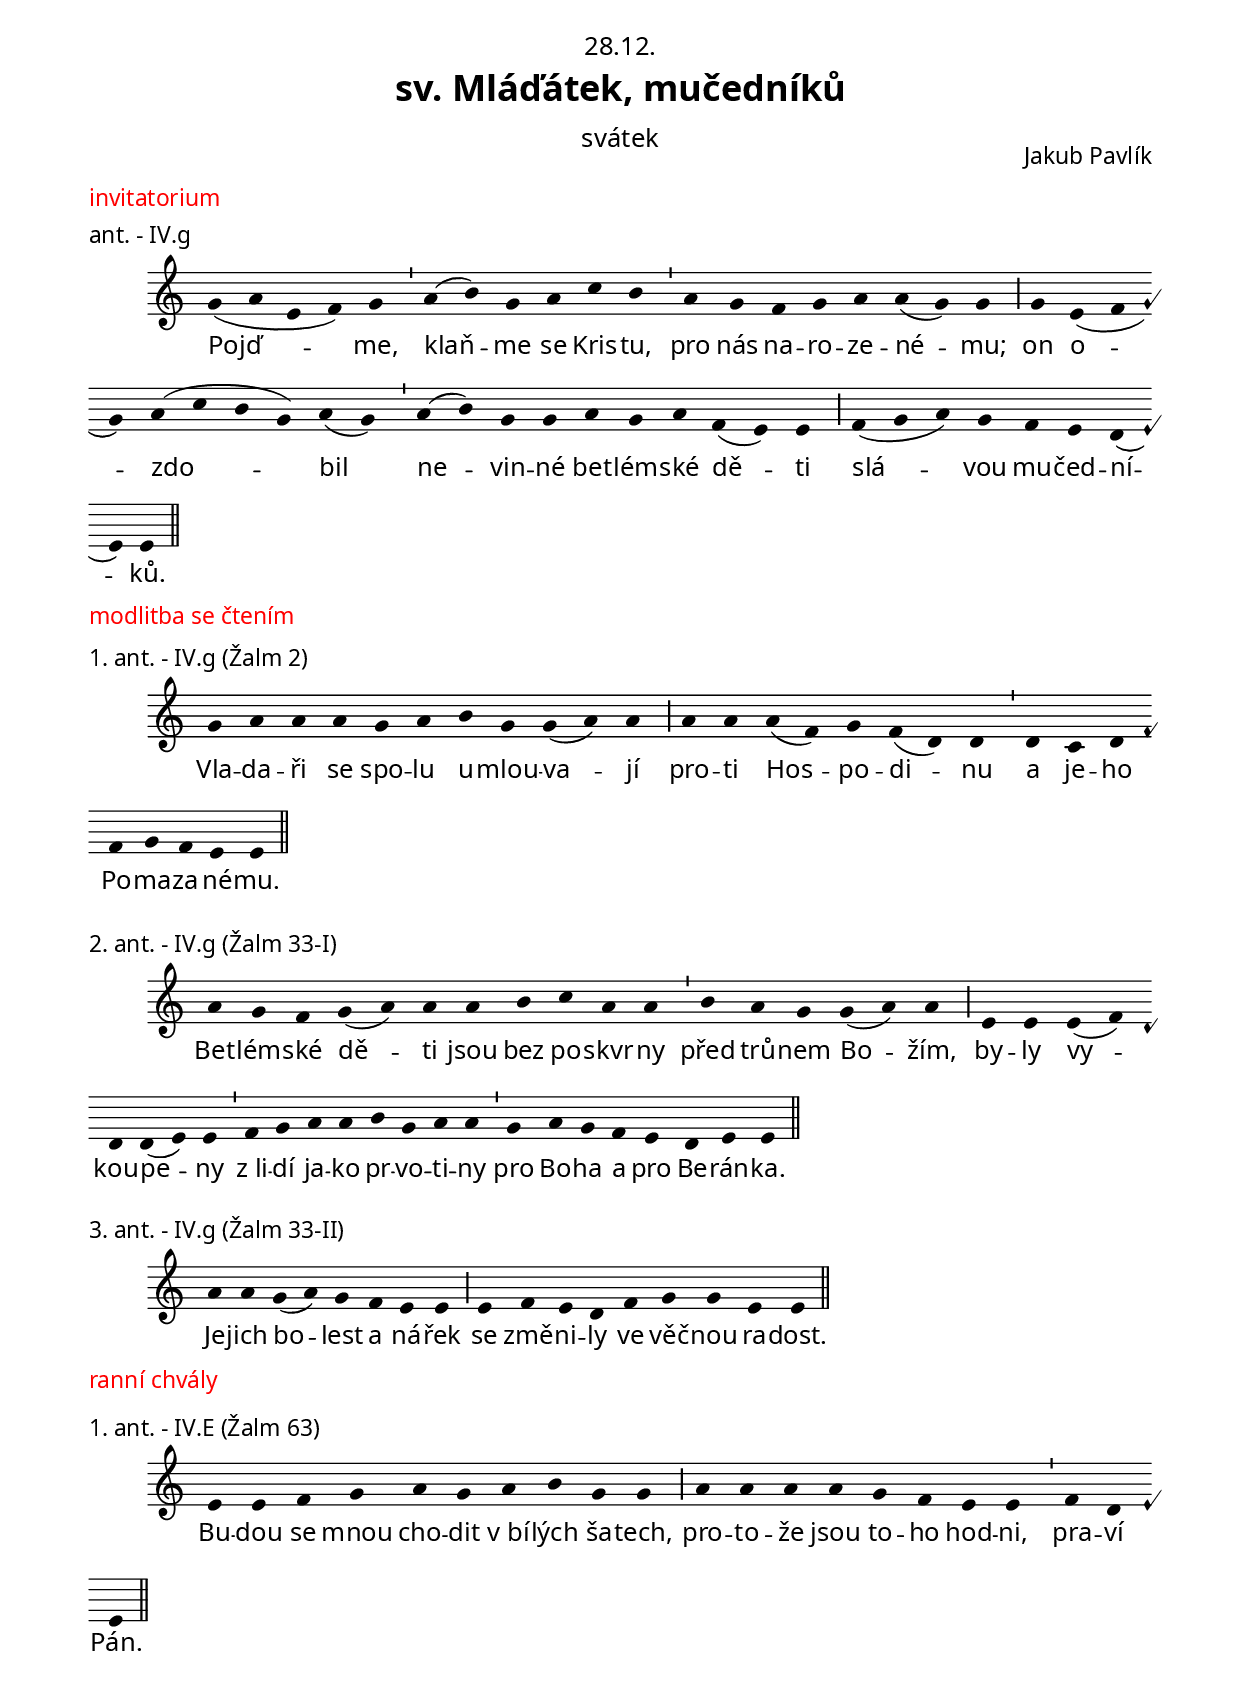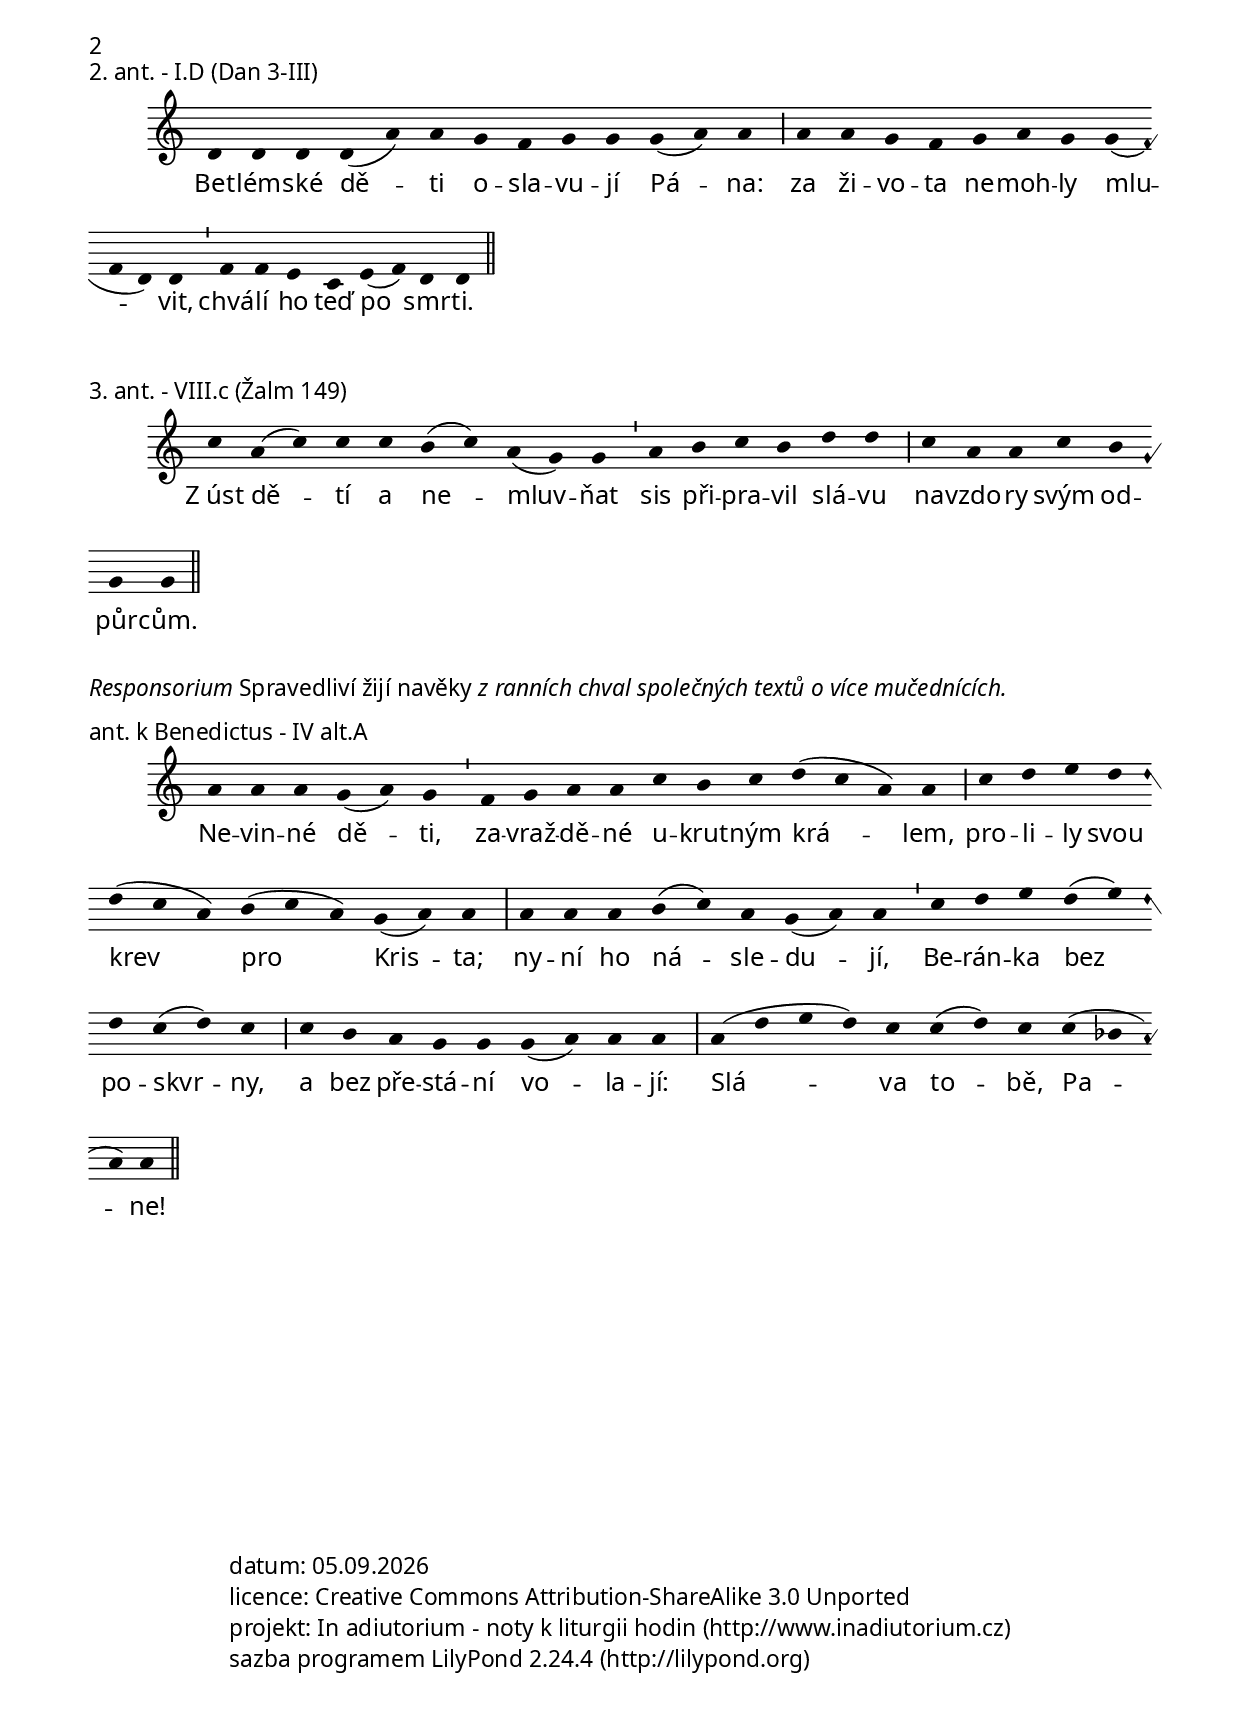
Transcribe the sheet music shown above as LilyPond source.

\version "2.16.0"

\include "../spolecne.ly"

\header {
  title = \markup\titleSvatek
            "sv. Mláďátek, mučedníků"
            "svátek"
            28.12.
  composer = "Jakub Pavlík"
}

\markup {\nadpisHodinka {"invitatorium"}}

\score {
  \relative c'' {
    \choralniRezim
    g4( a e f) g \barMin
    a( b) g a c b \barMin
    a g f g a a( g) g \barMaior
    g e( f g) a( c b g) a( g) \barMin
    a( b) g g a g a f( e) e \barMaior
    f( g a) g f e d( e) e \barFinalis
  }
  \addlyrics {
    Pojď -- me,
    klaň -- me se Kris -- tu,
    pro nás na -- ro -- ze -- né -- mu;
    on o -- zdo -- bil
    ne -- vin -- né bet -- lém -- ské dě -- ti
    slá -- vou mu -- čed -- ní -- ků.
  }
  \header {
    quid = "ant."
    modus = "IV"
    differentia = "g"
    psalmus = ""
    fial = "sanktoral/1226stepan.ly#invit?zacatek=32"
    id = "invit"
    piece = \markup {\sestavTitulekBezZalmu}
  }
}

\markup {\nadpisHodinka {"modlitba se čtením"}}

\score {
  \relative c'' {
    \choralniRezim
    g a a a g a b g g( a) a \barMaior
    a a a( f) g f( d) d \barMin
    d c d f g f e e \barFinalis
  }
  \addlyrics {
    Vla -- da -- ři se spo -- lu u -- mlou -- va -- jí
    pro -- ti Hos -- po -- di -- nu
    a je -- ho Po -- ma -- za -- né -- mu.
  }
  \header {
    quid = "1. ant."
    modus = "IV"
    differentia = "g"
    psalmus = "Žalm 2"
    fial = "pust_triduum.ly#pa-mc-ant1?cast"
    id = "mc-a1"
    piece = \markup {\sestavTitulek}
  }
}

\score {
  \relative c'' {
    \choralniRezim
    a4 g f g( a) a a b c a a \barMin
    b a g g( a) a \barMaior
    e e e( f) d d( e) e \barMin
    f g a a b g a a \barMin
    g a g f e d e e \barFinalis
  }
  \addlyrics {
    Bet -- lém -- ské dě -- ti jsou bez po -- skvr -- ny
    před trů -- nem Bo -- žím,
    by -- ly vy -- kou -- pe -- ny
    z_li -- dí ja -- ko pr -- vo -- ti -- ny
    pro Bo -- ha a pro Be -- rán -- ka.
  }
  \header {
    quid = "2. ant."
    modus = "IV"
    differentia = "g"
    psalmus = "Žalm 33-I"
    id = "mc-a2"
    piece = \markup {\sestavTitulek}
  }
}

\score {
  \relative c'' {
    \choralniRezim
    a4 a g( a) g f e e \barMaior
    e f e d f g g e e \barFinalis
  }
  \addlyrics {
    Je -- jich bo -- lest a ná -- řek
    se změ -- ni -- ly ve věč -- nou ra -- dost.
  }
  \header {
    quid = "3. ant."
    modus = "IV"
    differentia = "g"
    psalmus = "Žalm 33-II"
    id = "mc-a3"
    piece = \markup {\sestavTitulek}
  }
}

\markup {\nadpisHodinka {"ranní chvály"}}

\score {
  \relative c' {
    \choralniRezim
    e4 e f g a g a b g g \barMaior
    a a a a g f e e \barMin f d e \barFinalis
  }
  \addlyrics {
    Bu -- dou se mnou cho -- dit v_bí -- lých ša -- tech,
    pro -- to -- že jsou to -- ho hod -- ni, pra -- ví Pán.
  }
  \header {
    quid = "1. ant."
    modus = "IV"
    differentia = "E"
    psalmus = "Žalm 63"
    id = "rch-a1"
    piece = \markup {\sestavTitulek}
  }
}

\score {
  \relative c' {
    \choralniRezim
    d4 d d d( a') a g f g g g( a) a \barMaior
    a a g f g a g g( f d) d \barMin
    f f e c e( f) d d \barFinalis
  }
  \addlyrics {
    Bet -- lém -- ské dě -- ti o -- sla -- vu -- jí Pá -- na:
    za ži -- vo -- ta ne -- moh -- ly mlu -- vit,
    chvá -- lí ho teď po smr -- ti.
  }
  \header {
    quid = "2. ant."
    modus = "I"
    differentia = "D"
    psalmus = "Dan 3-III"
    id = "rch-a2"
    piece = \markup {\sestavTitulek}
  }
}

\score {
  \relative c'' {
    \choralniRezim
    c4 a( c) c c4 b( c) a( g) g \barMin
    a b c b d d \barMaior
    c a a c b g g \barFinalis
  }
  \addlyrics {
    Z_úst dě -- tí a ne -- mluv -- ňat
    sis při -- pra -- vil slá -- vu
    na -- vzdo -- ry svým od -- půr -- cům.
  }
  \header {
    quid = "3. ant."
    modus = "VIII"
    differentia = "c"
    psalmus = "Žalm 149"
    id = "rch-a3"
    fons = "zacatek ze zaltare, so 4.t., rch, 3.a."
    fial = "fial://antifony/tyden4_7sobota.ly#rch-ant3?zacatek=10&divisiones=ignore"
    piece = \markup {\sestavTitulek}
  }
}

\markup\italic{
  Responsorium \upright{Spravedliví žijí navěky}
  z ranních chval společných textů o více mučednících.
}

\score {
  \relative c'' {
    \choralniRezim
    a4 a a g( a) g \barMin
    f g a a c b c d( c a) a \barMaior
    c d e d d( c a) b( c a) g( a) a \barMax

    a a a b( c) a g( a) a \barMin
    c d e d( e) d c( d) c \barMaior
    c b a g g g( a) a a \barMax

    a( d e d) c c( d) c c( bes a) a \barFinalis
  }
  \addlyrics {
    Ne -- vin -- né dě -- ti,
    za -- vraž -- dě -- né u -- krut -- ným krá -- lem,
    pro -- li -- ly svou krev pro Kris -- ta;

    ny -- ní ho ná -- sle -- du -- jí,
    Be -- rán -- ka bez po -- skvr -- ny,
    a bez pře -- stá -- ní vo -- la -- jí:

    Slá -- va to -- bě, Pa -- ne!
  }
  \header {
    quid = "ant. k Benedictus"
    modus = "IV alt"
    differentia = "A"
    psalmus = ""
    id = "rch-aben"
    piece = \markup {\sestavTitulekBezZalmu}
  }
}